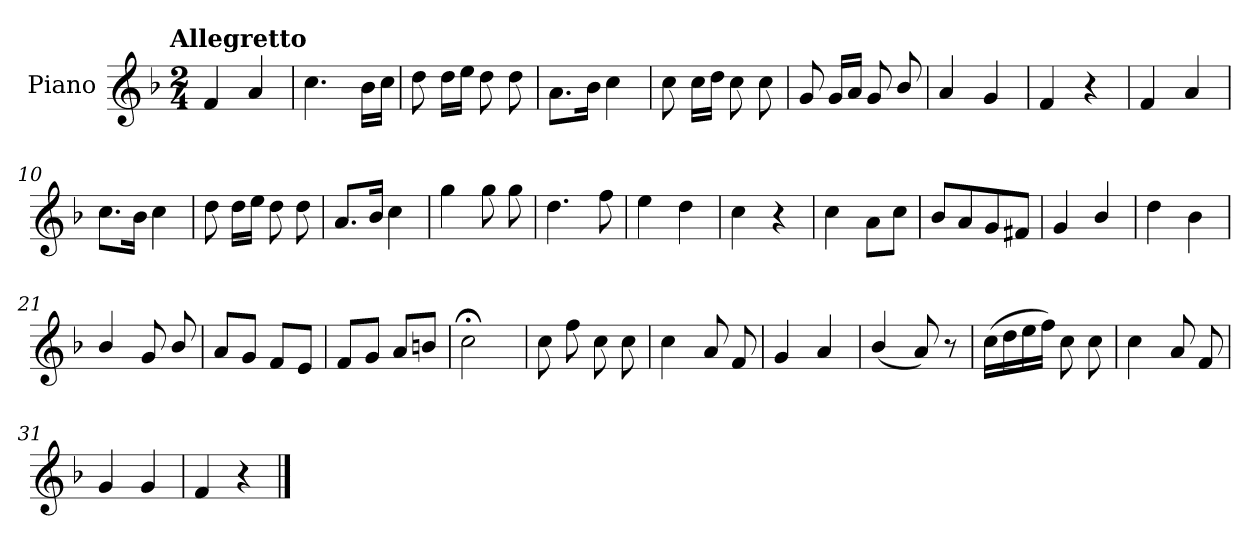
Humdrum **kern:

**kern
*part1
*staff1
*I"Piano
*I'Pno.
*clefG2
*k[b-]
!!LO:TX:omd:t=Allegretto
*M2/4
*MM116
=1
4f/
4a/
=2
4.cc\
16b-\LL
16cc\JJ
=3
8dd\
16dd\LL
16ee\JJ
8dd\
8dd\
=4
8.a\L
16b-\Jk
4cc\
=5
8cc\
16cc\LL
16dd\JJ
8cc\
8cc\
=6
8g/
16g/LL
16a/JJ
8g/
8b-/
!!LO:LB:g=z
=7
4a/
4g/
=8
4f/
4r
=9
4f/
4a/
=10
8.cc\L
16b-\Jk
4cc\
=11
8dd\
16dd\LL
16ee\JJ
8dd\
8dd\
=12
8.a/L
16b-/Jk
4cc\
=13
4gg\
8gg\
8gg\
=14
4.dd\
8ff\
=15
4ee\
4dd\
!!LO:LB:g=z
=16
4cc\
4r
=17
4cc\
8a\L
8cc\J
=18
8b-/L
8a/
8g/
8f#X/J
=19
4g/
4b-/
=20
4dd\
4b-\
=21
4b-/
8g/
8b-/
=22
8a/L
8g/J
8f/L
8e/J
=23
8f/L
8g/J
8a/L
8bn/J
=24
2cc;<\
=25
8cc\
8ff\
8cc\
8cc\
!!LO:LB:g=z
=26
4cc\
8a/
8f/
=27
4g/
4a/
=28
(<4b-/
8a/)
8r
=29
(>16cc\LL
16dd\
16ee\
16ff\JJ)
8cc\
8cc\
=30
4cc\
8a/
8f/
=31
4g/
4g/
=32
4f/
4r
==
*-
